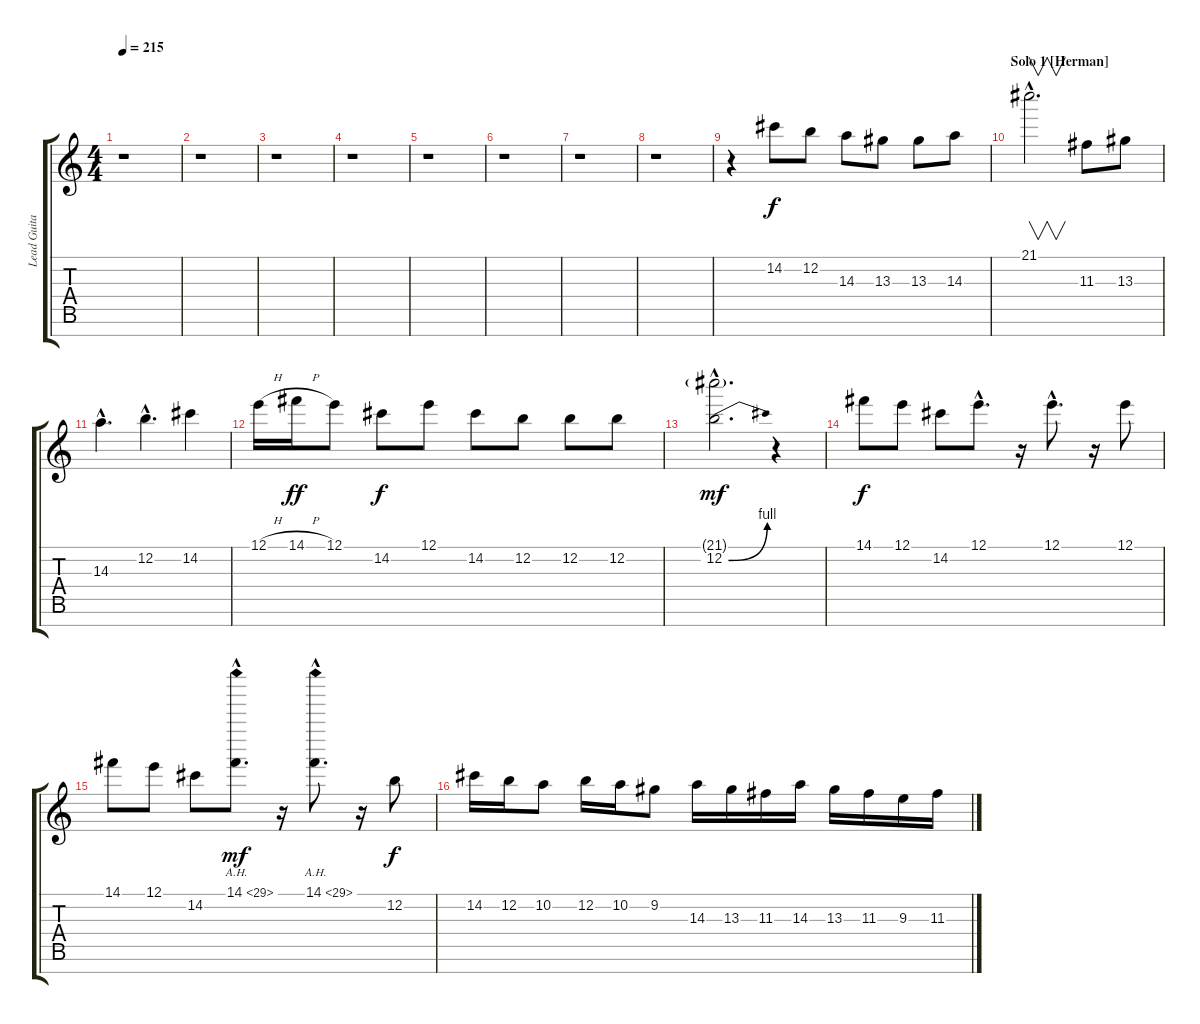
\track ("Lead Guitar [Herman Li]" "Lead Guita") {instrument overdrivenguitar}
\staff {score tabs}
\tuning (E4 B3 G3 D3 A2 E2 B1) {hide}
\ts (4 4)
\tempo 215
\clef g2
\ks c
r.1{dy f} |
r.1 |
r.1 |
r.1 |
r.1 |
r.1 |
r.1 |
r.1 |
r.4 14.2.8 12.2.8 14.3.8 13.3.8 13.3.8 14.3.8 |
\section ("" "Solo 1 [Herman]")
21.1{hac}.2{v d} 11.3.8 13.3.8 |
14.3{hac}.4{d} 12.2{hac}.4{d} 14.2.4 |
12.1{h}.16 14.1{h}.16{dy ff} 12.1.8 14.2.8{dy f} 12.1.8 14.2.8 12.2.8 12.2.8 12.2.8 |
(21.1{g hac} 12.2{be (bend 0 0 60 4) hac}).2{d dy mf} r.4 |
14.1.8{dy f} 12.1.8 14.2.8 12.1{hac}.8{d} r.16 12.1{hac}.8{d} r.16 12.1.8 |
14.1.8 12.1.8 14.2.8 14.1{ah 15 hac}.8{d dy mf} r.16 14.1{ah 15 hac}.8{d} r.16 12.2.8{dy f} |
14.2.16 12.2.16 10.2.8 12.2.16 10.2.16 9.2.8 14.3.16 13.3.16 11.3.16 14.3.16 13.3.16 11.3.16 9.3.16 11.3.16
